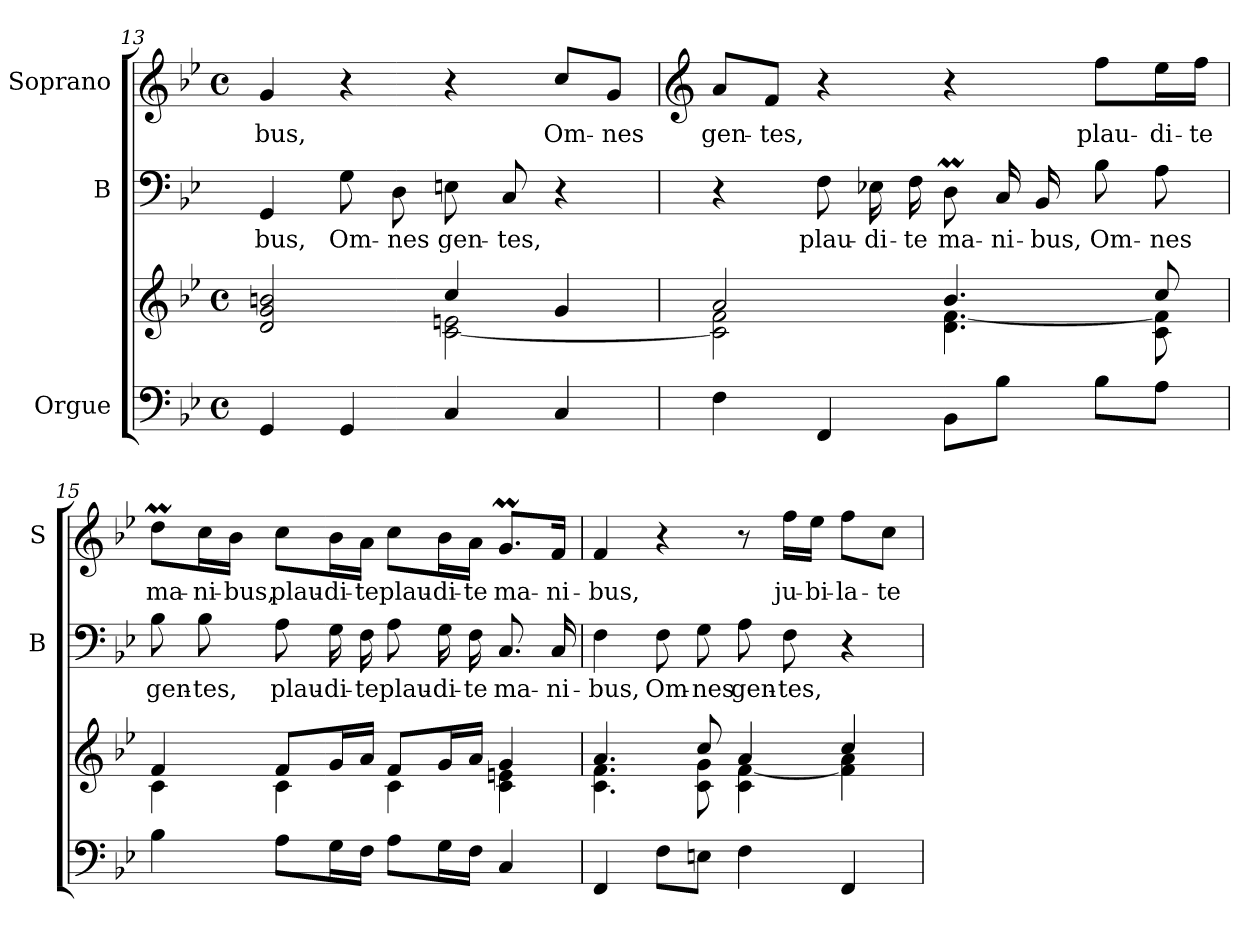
**kern	**kern	**kern	**text	**kern	**text
*part3	*part3	*part2	*part2	*part1	*part1
*staff4	*staff3	*staff2	*staff2	*staff1	*staff1
*I"Orgue	*	*I"B	*	*I"Soprano	*
*	*	*I'B	*	*I'S	*
*clefF4	*clefG2	*clefF4	*	*clefG2	*
*k[b-e-]	*k[b-e-]	*k[b-e-]	*	*k[b-e-]	*
*B-:	*B-:	*B-:	*	*B-:	*
*M4/4	*M4/4	*	*	*M4/4	*
*met(c)	*met(c)	*	*	*met(c)	*
=13	=13	=13	=13	=13	=13
*	*^	*	*	*	*
!	!	!	!	!LO:LY:b:cj	!	!LO:LY:b:cj
4GG/	2d/ 2g/ 2bn/	2ryy	4GG/	-bus,	4g/	-bus,
!	!	!	!	!LO:LY:b	!	!
4GG/	.	.	8G\	Om-	4r	.
!	!	!	!	!LO:LY:b:rj	!	!
.	.	.	8D\	-nes	.	.
!	!	!	!	!LO:LY:b	!	!
4C/	4cc/	2en\ [>2c\	8En\	gen-	4r	.
!	!	!	!	!LO:LY:b:rj	!	!
.	.	.	8C/	-tes,	.	.
!	!	!	!	!	!	!LO:LY:b
4C/	4g/	.	4r	.	8cc/L	Om-
!	!	!	!	!	!	!LO:LY:b:rj
.	.	.	.	.	8g/J	-nes
!!LO:PB:g=z
=14	=14	=14	=14	=14	=14	=14
*	*	*	*	*	*clefG2	*
!	!	!	!	!	!	!LO:LY:b:cj
4F\	2a/	2c\] 2f\	4r	.	8a/L	gen-
!	!	!	!	!	!	!LO:LY:b:rj
.	.	.	.	.	8f/J	-tes,
!	!	!	!	!LO:LY:b	!	!
4FF/	.	.	8F\	plau-	4r	.
!	!	!	!	!LO:LY:b:cj	!	!
.	.	.	16E-X\	-di-	.	.
!	!	!	!	!LO:LY:b:rj	!	!
.	.	.	16F\	-te	.	.
!	!	!	!	!LO:LY:b	!	!
8BB-\L	4.b-/	4.d\ [<4.f\	8Dm\	ma-	4r	.
!	!	!	!	!LO:LY:b:cj	!	!
8B-\J	.	.	16C/	-ni-	.	.
!	!	!	!	!LO:LY:b:rj	!	!
.	.	.	16BB-/	-bus,	.	.
!	!	!	!	!LO:LY:b:cj	!	!LO:LY:b
8B-\L	.	.	8B-\	Om-	8ff\L	plau-
!	!	!	!	!LO:LY:b:rj	!	!LO:LY:b:cj
8A\J	8cc/	8f\] 8c\	8A\	-nes	16ee-\L	-di-
!	!	!	!	!	!	!LO:LY:b:rj
.	.	.	.	.	16ff\JJ	-te
=15	=15	=15	=15	=15	=15	=15
*^	*	*^	*	*	*	*
!	!	!	!	!	!	!LO:LY:b	!	!LO:LY:b:cj
4ryy	4B-\	4f/	4c\	4ryy	8B-\	gen-	8ddm\L	ma-
!	!	!	!	!	!	!LO:LY:b:rj	!	!LO:LY:b
.	.	.	.	.	8B-\	-tes,	16cc\L	-ni-
!	!	!	!	!	!	!	!	!LO:LY:b:cj
.	.	.	.	.	.	.	16b-\JJ	-bus,
!	!	!	!	!	!	!LO:LY:b	!	!LO:LY:b
8A\L	2ryy	8f/L	2ryy	4c\	8A\	plau-	8cc\L	plau-
!	!	!	!	!	!	!LO:LY:b:cj	!	!LO:LY:b:cj
16G\	.	16g/	.	.	16G\	-di-	16b-\L	-di-
!	!	!	!	!	!	!LO:LY:b:rj	!	!LO:LY:b:rj
16F\J	.	16a/J	.	.	16F\	-te	16a\JJ	-te
!	!	!	!	!	!	!LO:LY:b	!	!LO:LY:b
8A\L	.	8f/L	.	4c\	8A\	plau-	8cc\L	plau-
!	!	!	!	!	!	!LO:LY:b:cj	!	!LO:LY:b:cj
16G\	.	16g/	.	.	16G\	-di-	16b-\L	-di-
!	!	!	!	!	!	!LO:LY:b:rj	!	!LO:LY:b:rj
16F\J	.	16a/J	.	.	16F\	-te	16a\JJ	-te
!	!	!	!	!	!	!LO:LY:b:cj	!	!LO:LY:b:cj
4ryy	4C/	4en\ 4c\	4g/	4ryy	8.C/	ma-	8.gM/L	ma-
!	!	!	!	!	!	!LO:LY:b:rj	!	!LO:LY:b:rj
.	.	.	.	.	16C/	-ni-	16f/Jk	-ni-
*v	*v	*	*	*	*	*	*	*
*	*	*v	*v	*	*	*	*
=16	=16	=16	=16	=16	=16	=16
!	!	!	!	!LO:LY:b:cj	!	!LO:LY:b:cj
4FF/	4.a/	4.f\ 4.c\	4F\	-bus,	4f/	-bus,
!	!	!	!	!LO:LY:b	!	!
8F\L	.	.	8F\	Om-	4r	.
!	!	!	!	!LO:LY:b:rj	!	!
8En\J	8cc/	8c\ 8g\	8G\	-nes	.	.
!	!	!	!	!LO:LY:b	!	!
4F\	4a/	4c\ [<4f\	8A\	gen-	8r	.
!	!	!	!	!LO:LY:b:rj	!	!LO:LY:b
.	.	.	8F\	-tes,	16ff\LL	ju-
!	!	!	!	!	!	!LO:LY:b:cj
.	.	.	.	.	16ee-\JJ	-bi-
!	!	!	!	!	!	!LO:LY:b:cj
4FF/	4cc/	4a\ 4f\]	4r	.	8ff\L	-la-
!	!	!	!	!	!	!LO:LY:b:rj
.	.	.	.	.	8cc\J	-te
*	*v	*v	*	*	*	*
=	=	=	=	=	=
*-	*-	*-	*-	*-	*-
